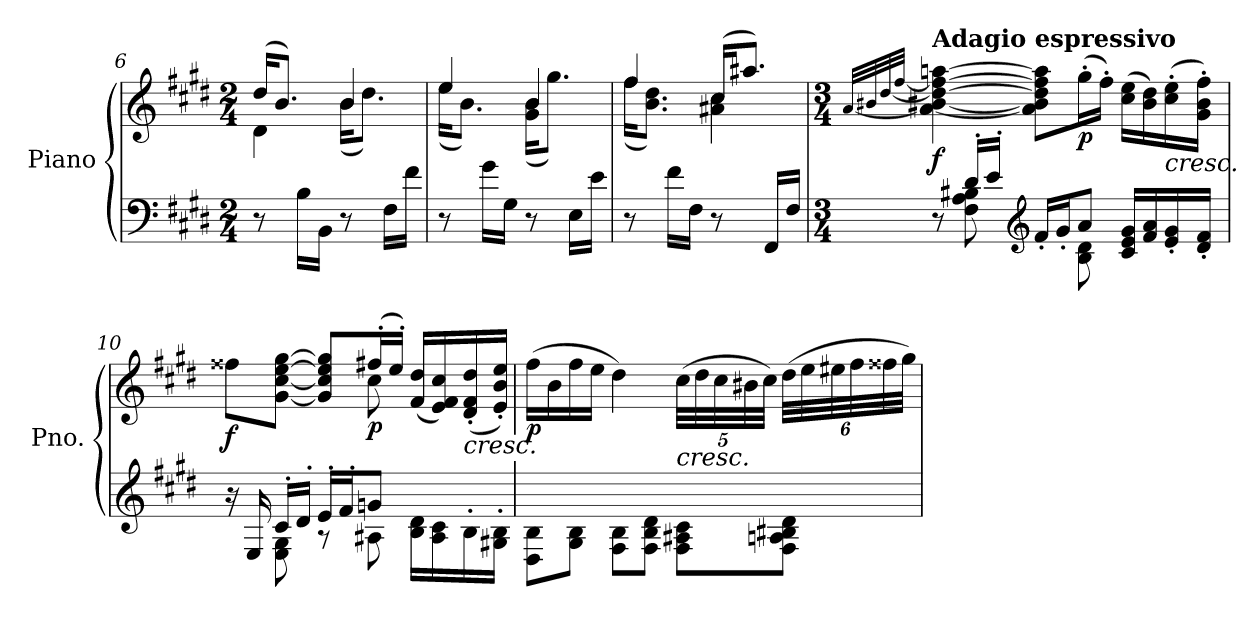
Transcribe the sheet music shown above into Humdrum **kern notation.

**kern	**kern	**dynam
*part1	*part1	*part1
*staff2	*staff1	*staff1/2
*I"Piano	*	*
*I'Pno.	*	*
!!LO:LB:g=z
*clefF4	*clefG2	*
*k[f#c#g#d#]	*k[f#c#g#d#]	*
*M2/4	*M2/4	*
=6	=6	=6
*	*^	*
8r	(>16dd#/KL	4d#\	.
.	8.b/J)	.	.
16B\LL	.	.	.
16BB\JJ	.	.	.
8r	4b/	(<16b\KL	.
.	.	8.dd#\J)	.
16F#\LL	.	.	.
16f#\JJ	.	.	.
=7	=7	=7	=7
8r	4ee/	(<16ee\KL	.
.	.	8.b\J)	.
16g#\LL	.	.	.
16G#\JJ	.	.	.
8r	4b/	(<16g#\ 16b\KL	.
.	.	8.gg#\J)	.
16E\LL	.	.	.
16e\JJ	.	.	.
=8	=8	=8	=8
8r	4ff#/	(<16ff#\KL	.
.	.	8.b\ 8.dd#\J)	.
16f#\LL	.	.	.
16F#\JJ	.	.	.
8r	(>16cc#/KL	4a#X\ 4cc#\	.
.	8.aa#X/J)	.	.
16FF#/LL	.	.	.
16F#/JJ	.	.	.
*	*v	*v	*
=9	=9	=9
*M3/4	*M3/4	*
.	[32qa/LLL	.
.	32qb#X/_	.
.	[32qdd#/	.
.	[32qff#/JJJ	.
*^	*	*
!	!	!LO:TX:a:B:t=Adagio espressivo	!
!	!	!	!LO:DY:b
8r	8ryy	4a\_ [4b#\ 4dd#\_ 4ff#\_ [4aan\	f
16d#'/LL	8F#\ 8A\ 8B#X\	.	.
16e'/JJ	.	.	.
*clefG2	*	*	*
16f#'/LL	8ryy	8a\] 8b#\] 8dd#\] 8ff#\] 8aa\]L	.
16g#'/J	.	.	.
!	!	!	!LO:DY:b
8a/J	8B#\ 8d#\	(>16gg#'\L	p
.	.	16ff#'\JJ)	.
16c#/ 16e/ 16g#/LL	4ryy	(>16cc#\ 16ee\LL	.
16f#/ 16a/	.	16b#\ 16dd#\)	.
!	!	!LO:TX:b:i:t=cresc.	!
16e/' 16g#/'	.	(>16cc#\' 16ee\'	.
16d#/' 16f#/'JJ	.	16g#\' 16b#\' 16ff#\'JJ)	.
!!LO:LB:g=z
=10	=10	=10	=10
*	*	*^	*
!	!	!	!	!LO:DY:b
16r	8ryy	8ff##X\L	4.ryy	f
16E/	.	.	.	.
16c#'/LL	8E\ 8G#\	[8g#\ [8cc#\ [8ee\ [8gg#\J	.	.
16d#'/JJ	.	.	.	.
16e'/LL	8r	8g#/] 8cc#/] 8ee/] 8gg#/]L	.	.
16f#'/J	.	.	.	.
!	!	!	!	!LO:DY:b
8gn/J	8A#X\	(>16ff#X'/L	8cc#\	p
.	.	16ee'/JJ)	.	.
16B\ 16d#\LL	4ryy	(>16f#/ 16dd#/LL	4ryy	.
16A#\ 16c#\	.	16e/ 16f#/ 16cc#/)	.	.
!	!	!LO:TX:b:i:t=cresc.	!	!
16B'\	.	(>16d#/' 16f#/' 16dd#/'	.	.
16G#X\' 16B\'JJ	.	16e/' 16b/' 16ee/'JJ)	.	.
*v	*v	*	*	*
*	*v	*v	*
=11	=11	=11
!	!	!LO:DY:b
8D#\ 8B\L	(>16ff#\LL	p
.	16b\	.
8G#\ 8B\J	16ff#\	.
.	16ee\JJ	.
8F#\ 8B\L	4dd#\)	.
8F#\ 8B\ 8d#\J	.	.
*	*Xbrackettup	*
!	!LO:TX:b:i:t=cresc.	!
8F#\ 8A#X\ 8c#\L	(>40cc#\LLL	.
.	40dd#\	.
.	40cc#\	.
.	40b#X\	.
.	40cc#\JJJ)	.
8F#\ 8An\ 8B#X\ 8d#\J	(>48dd#\LLL	.
.	48ee\	.
.	48ee#X\	.
.	48ff#\	.
.	48ff##X\	.
.	48gg#\JJJ)	.
=	=	=
*-	*-	*-
